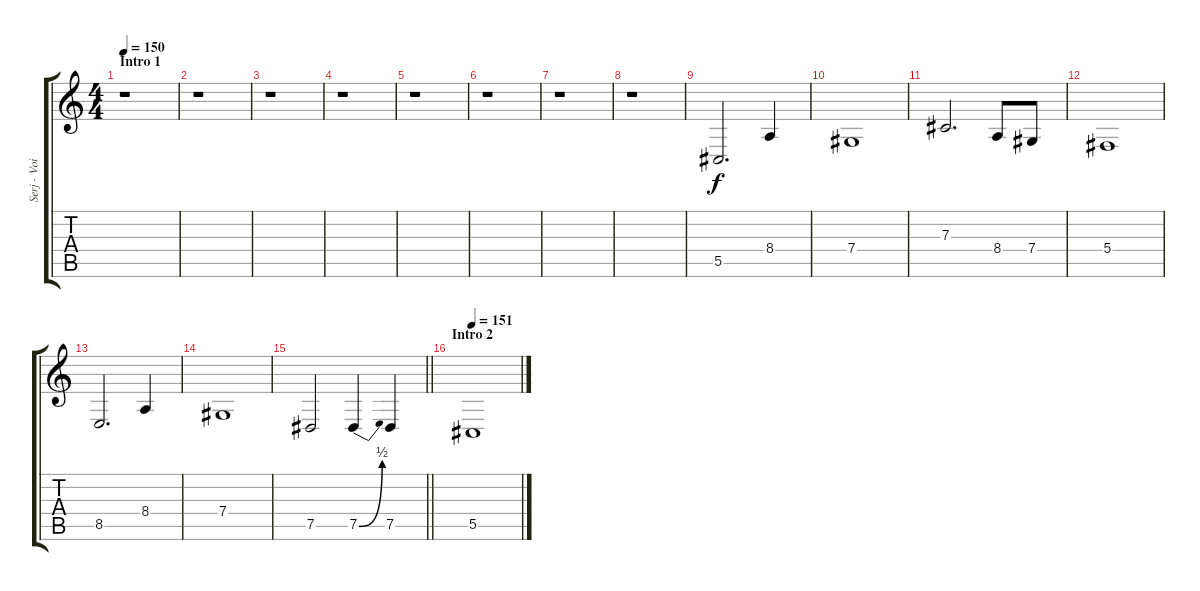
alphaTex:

\track ("Serj - Voice" "Serj - Voi") {instrument synthvoice}
\staff {score tabs}
\tuning (Eb4 Bb3 Gb3 Db3 Ab2 Db2) {hide}
\ts (4 4)
\section ("" "Intro 1")
\tempo 150
\tempo 147
\tempo 150
\clef g2
\ks c
r.1{dy f instrument synthvoice} |
r.1 |
r.1 |
r.1 |
r.1 |
r.1 |
r.1 |
r.1 |
5.5.2{d volume 14 instrument clarinet} 8.4.4 |
7.4.1 |
7.3.2{d} 8.4.8 7.4.8 |
5.4.1 |
8.5.2{d} 8.4.4 |
7.4.1 |
\barLineRight lightlight
7.5.2 7.5{be (bend 0 0 60 2)}.4 7.5.4 |
\section ("" "Intro 2")
\tempo 151
5.5.1{volume 10}
